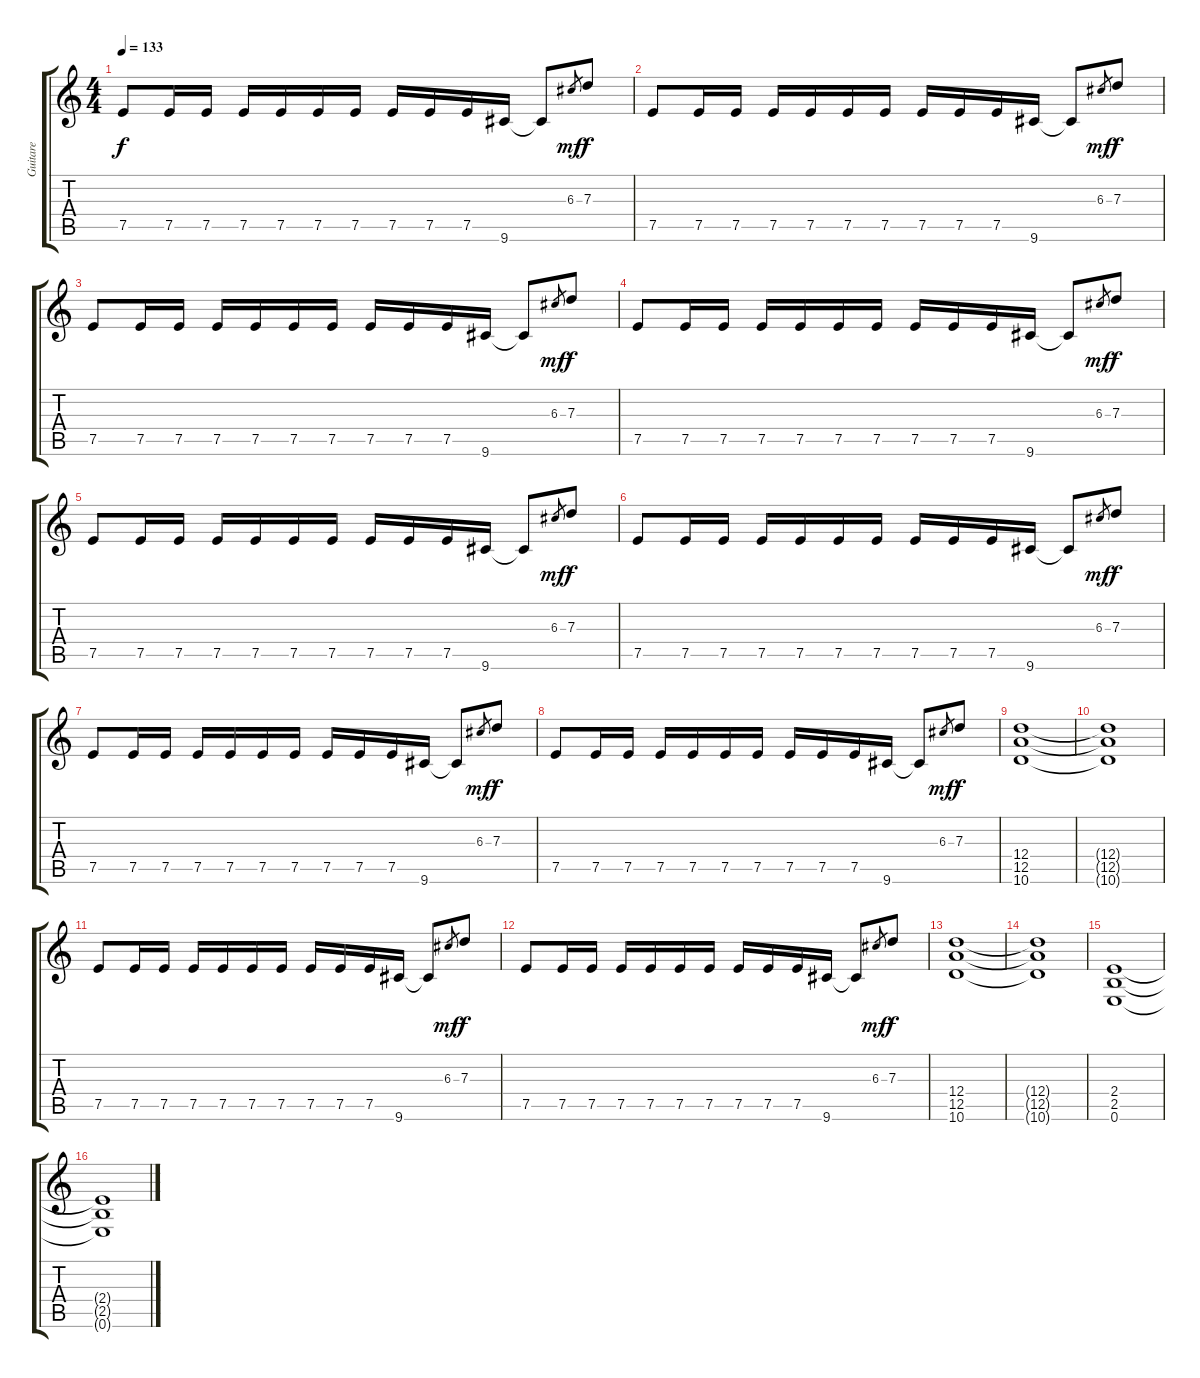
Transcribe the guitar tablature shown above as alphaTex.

\track ("Guitare" "Guitare") {instrument distortionguitar}
\staff {score tabs}
\tuning (E4 B3 G3 D3 A2 E2) {hide}
\ts (4 4)
\tempo 133
\clef g2
\ks c
7.5.8{dy f} 7.5.16 7.5.16 7.5.16 7.5.16 7.5.16 7.5.16 7.5.16 7.5.16 7.5.16 9.6.16 9.6{t}.8 6.3.8{gr dy mf} 7.3.8{dy f} |
7.5.8 7.5.16 7.5.16 7.5.16 7.5.16 7.5.16 7.5.16 7.5.16 7.5.16 7.5.16 9.6.16 9.6{t}.8 6.3.8{gr dy mf} 7.3.8{dy f} |
7.5.8 7.5.16 7.5.16 7.5.16 7.5.16 7.5.16 7.5.16 7.5.16 7.5.16 7.5.16 9.6.16 9.6{t}.8 6.3.8{gr dy mf} 7.3.8{dy f} |
7.5.8 7.5.16 7.5.16 7.5.16 7.5.16 7.5.16 7.5.16 7.5.16 7.5.16 7.5.16 9.6.16 9.6{t}.8 6.3.8{gr dy mf} 7.3.8{dy f} |
7.5.8 7.5.16 7.5.16 7.5.16 7.5.16 7.5.16 7.5.16 7.5.16 7.5.16 7.5.16 9.6.16 9.6{t}.8 6.3.8{gr dy mf} 7.3.8{dy f} |
7.5.8 7.5.16 7.5.16 7.5.16 7.5.16 7.5.16 7.5.16 7.5.16 7.5.16 7.5.16 9.6.16 9.6{t}.8 6.3.8{gr dy mf} 7.3.8{dy f} |
7.5.8 7.5.16 7.5.16 7.5.16 7.5.16 7.5.16 7.5.16 7.5.16 7.5.16 7.5.16 9.6.16 9.6{t}.8 6.3.8{gr dy mf} 7.3.8{dy f} |
7.5.8 7.5.16 7.5.16 7.5.16 7.5.16 7.5.16 7.5.16 7.5.16 7.5.16 7.5.16 9.6.16 9.6{t}.8 6.3.8{gr dy mf} 7.3.8{dy f} |
(12.4 12.5 10.6).1 |
(12.4{t} 12.5{t} 10.6{t}).1 |
7.5.8 7.5.16 7.5.16 7.5.16 7.5.16 7.5.16 7.5.16 7.5.16 7.5.16 7.5.16 9.6.16 9.6{t}.8 6.3.8{gr dy mf} 7.3.8{dy f} |
7.5.8 7.5.16 7.5.16 7.5.16 7.5.16 7.5.16 7.5.16 7.5.16 7.5.16 7.5.16 9.6.16 9.6{t}.8 6.3.8{gr dy mf} 7.3.8{dy f} |
(12.4 12.5 10.6).1 |
(12.4{t} 12.5{t} 10.6{t}).1 |
(2.4 2.5 0.6).1 |
(2.4{t} 2.5{t} 0.6{t}).1
